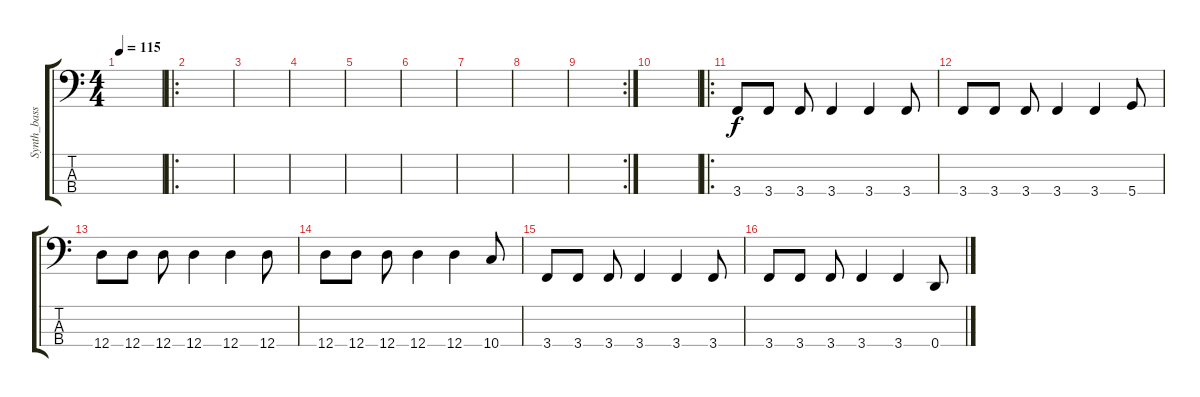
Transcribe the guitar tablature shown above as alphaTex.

\track ("Synth_bass" "Synth_bass") {instrument synthbass1}
\staff {score tabs}
\tuning (G2 D2 A1 D1) {hide}
\ts (4 4)
\tempo 115
\clef f4
\ks c
|
\ro
|
|
|
|
|
|
|
\rc 2
|
|
\ro
3.4.8 3.4.8 3.4.8 3.4.4 3.4.4 3.4.8 |
3.4.8 3.4.8 3.4.8 3.4.4 3.4.4 5.4.8 |
12.4.8 12.4.8 12.4.8 12.4.4 12.4.4 12.4.8 |
12.4.8 12.4.8 12.4.8 12.4.4 12.4.4 10.4.8 |
3.4.8 3.4.8 3.4.8 3.4.4 3.4.4 3.4.8 |
3.4.8 3.4.8 3.4.8 3.4.4 3.4.4 0.4.8
